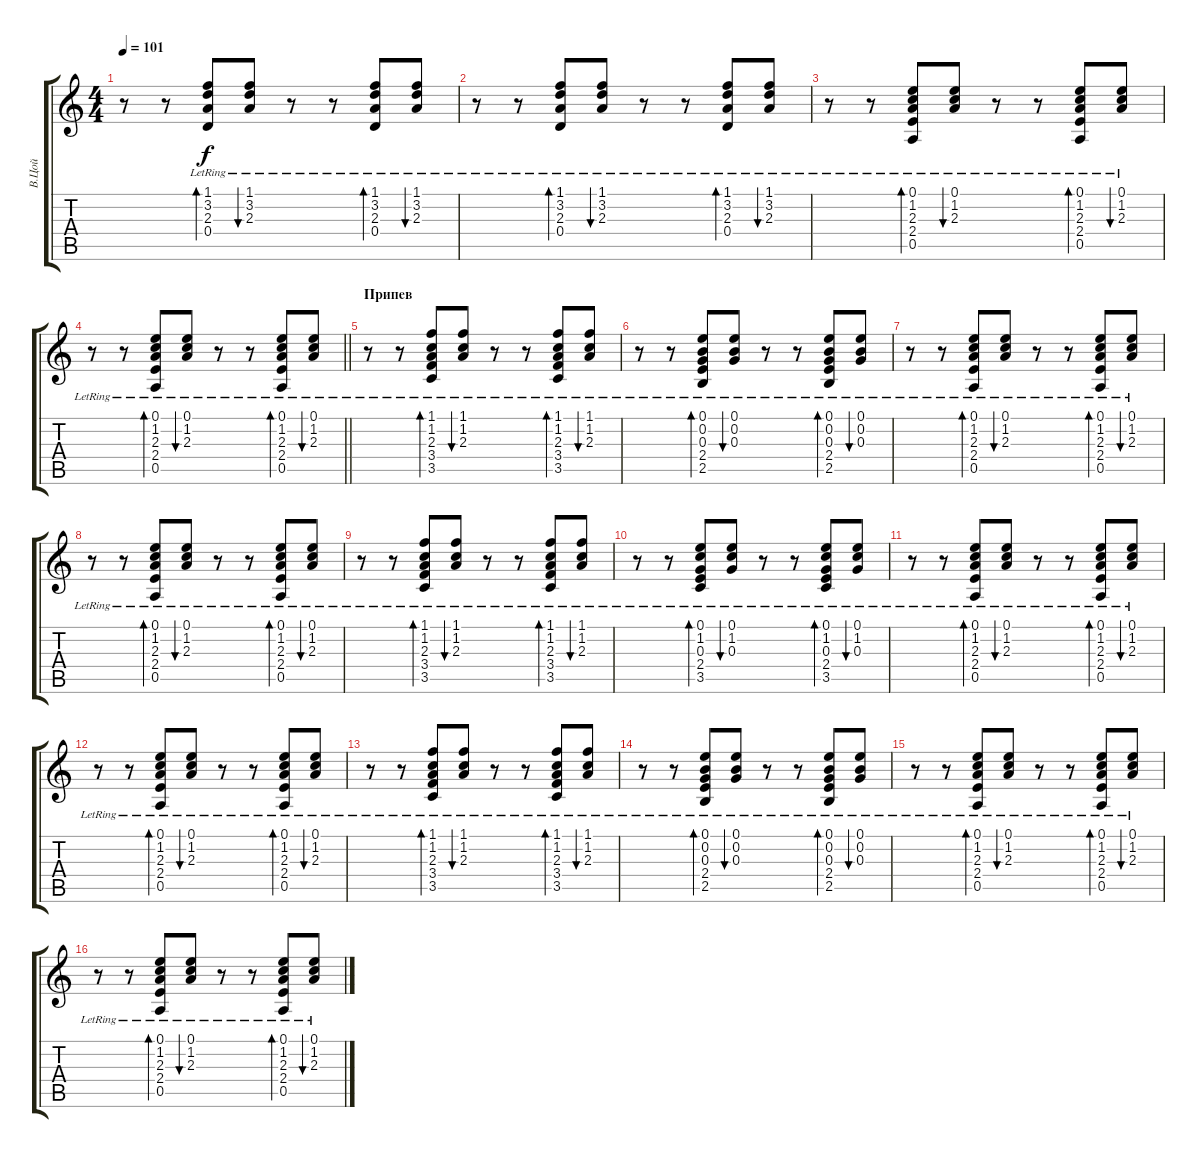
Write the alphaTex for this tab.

\track ("В.Цой" "В.Цой") {instrument acousticguitarsteel}
\staff {score tabs}
\tuning (E4 B3 G3 D3 A2 E2) {hide}
\ts (4 4)
\tempo 101
\clef g2
\ks c
r.8{dy f} r.8 (1.1{lr} 3.2{lr} 2.3{lr} 0.4{lr}).8{bd 60} (1.1{lr} 3.2{lr} 2.3{lr}).8{bu 60} r.8 r.8 (1.1{lr} 3.2{lr} 2.3{lr} 0.4{lr}).8{bd 60} (1.1{lr} 3.2{lr} 2.3{lr}).8{bu 60} |
r.8 r.8 (1.1{lr} 3.2{lr} 2.3{lr} 0.4{lr}).8{bd 60} (1.1{lr} 3.2{lr} 2.3{lr}).8{bu 60} r.8 r.8 (1.1{lr} 3.2{lr} 2.3{lr} 0.4{lr}).8{bd 60} (1.1{lr} 3.2{lr} 2.3{lr}).8{bu 60} |
r.8 r.8 (0.1{lr} 1.2{lr} 2.3{lr} 2.4{lr} 0.5{lr}).8{bd 60} (0.1{lr} 1.2{lr} 2.3{lr}).8{bu 60} r.8 r.8 (0.1{lr} 1.2{lr} 2.3{lr} 2.4{lr} 0.5{lr}).8{bd 60} (0.1{lr} 1.2{lr} 2.3{lr}).8{bu 60} |
\barLineRight lightlight
r.8 r.8 (0.1{lr} 1.2{lr} 2.3{lr} 2.4{lr} 0.5{lr}).8{bd 60} (0.1{lr} 1.2{lr} 2.3{lr}).8{bu 60} r.8 r.8 (0.1{lr} 1.2{lr} 2.3{lr} 2.4{lr} 0.5{lr}).8{bd 60} (0.1{lr} 1.2{lr} 2.3{lr}).8{bu 60} |
\section ("" "Припев")
r.8 r.8 (1.1{lr} 1.2{lr} 2.3{lr} 3.4{lr} 3.5{lr}).8{bd 60} (1.1{lr} 1.2{lr} 2.3{lr}).8{bu 60} r.8 r.8 (1.1{lr} 1.2{lr} 2.3{lr} 3.4{lr} 3.5{lr}).8{bd 60} (1.1{lr} 1.2{lr} 2.3{lr}).8{bu 60} |
r.8 r.8 (0.1{lr} 0.2{lr} 0.3{lr} 2.4{lr} 2.5{lr}).8{bd 60} (0.1{lr} 0.2{lr} 0.3{lr}).8{bu 60} r.8 r.8 (0.1{lr} 0.2{lr} 0.3{lr} 2.4{lr} 2.5{lr}).8{bd 60} (0.1{lr} 0.2{lr} 0.3{lr}).8{bu 60} |
r.8 r.8 (0.1{lr} 1.2{lr} 2.3{lr} 2.4{lr} 0.5{lr}).8{bd 60} (0.1{lr} 1.2{lr} 2.3{lr}).8{bu 60} r.8 r.8 (0.1{lr} 1.2{lr} 2.3{lr} 2.4{lr} 0.5{lr}).8{bd 60} (0.1{lr} 1.2{lr} 2.3{lr}).8{bu 60} |
r.8 r.8 (0.1{lr} 1.2{lr} 2.3{lr} 2.4{lr} 0.5{lr}).8{bd 60} (0.1{lr} 1.2{lr} 2.3{lr}).8{bu 60} r.8 r.8 (0.1{lr} 1.2{lr} 2.3{lr} 2.4{lr} 0.5{lr}).8{bd 60} (0.1{lr} 1.2{lr} 2.3{lr}).8{bu 60} |
r.8 r.8 (1.1{lr} 1.2{lr} 2.3{lr} 3.4{lr} 3.5{lr}).8{bd 60} (1.1{lr} 1.2{lr} 2.3{lr}).8{bu 60} r.8 r.8 (1.1{lr} 1.2{lr} 2.3{lr} 3.4{lr} 3.5{lr}).8{bd 60} (1.1{lr} 1.2{lr} 2.3{lr}).8{bu 60} |
r.8 r.8 (0.1{lr} 1.2{lr} 0.3{lr} 2.4{lr} 3.5{lr}).8{bd 60} (0.1{lr} 1.2{lr} 0.3{lr}).8{bu 60} r.8 r.8 (0.1{lr} 1.2{lr} 0.3{lr} 2.4{lr} 3.5{lr}).8{bd 60} (0.1{lr} 1.2{lr} 0.3{lr}).8{bu 60} |
r.8 r.8 (0.1{lr} 1.2{lr} 2.3{lr} 2.4{lr} 0.5{lr}).8{bd 60} (0.1{lr} 1.2{lr} 2.3{lr}).8{bu 60} r.8 r.8 (0.1{lr} 1.2{lr} 2.3{lr} 2.4{lr} 0.5{lr}).8{bd 60} (0.1{lr} 1.2{lr} 2.3{lr}).8{bu 60} |
r.8 r.8 (0.1{lr} 1.2{lr} 2.3{lr} 2.4{lr} 0.5{lr}).8{bd 60} (0.1{lr} 1.2{lr} 2.3{lr}).8{bu 60} r.8 r.8 (0.1{lr} 1.2{lr} 2.3{lr} 2.4{lr} 0.5{lr}).8{bd 60} (0.1{lr} 1.2{lr} 2.3{lr}).8{bu 60} |
r.8 r.8 (1.1{lr} 1.2{lr} 2.3{lr} 3.4{lr} 3.5{lr}).8{bd 60} (1.1{lr} 1.2{lr} 2.3{lr}).8{bu 60} r.8 r.8 (1.1{lr} 1.2{lr} 2.3{lr} 3.4{lr} 3.5{lr}).8{bd 60} (1.1{lr} 1.2{lr} 2.3{lr}).8{bu 60} |
r.8 r.8 (0.1{lr} 0.2{lr} 0.3{lr} 2.4{lr} 2.5{lr}).8{bd 60} (0.1{lr} 0.2{lr} 0.3{lr}).8{bu 60} r.8 r.8 (0.1{lr} 0.2{lr} 0.3{lr} 2.4{lr} 2.5{lr}).8{bd 60} (0.1{lr} 0.2{lr} 0.3{lr}).8{bu 60} |
r.8 r.8 (0.1{lr} 1.2{lr} 2.3{lr} 2.4{lr} 0.5{lr}).8{bd 60} (0.1{lr} 1.2{lr} 2.3{lr}).8{bu 60} r.8 r.8 (0.1{lr} 1.2{lr} 2.3{lr} 2.4{lr} 0.5{lr}).8{bd 60} (0.1{lr} 1.2{lr} 2.3{lr}).8{bu 60} |
r.8 r.8 (0.1{lr} 1.2{lr} 2.3{lr} 2.4{lr} 0.5{lr}).8{bd 60} (0.1{lr} 1.2{lr} 2.3{lr}).8{bu 60} r.8 r.8 (0.1{lr} 1.2{lr} 2.3{lr} 2.4{lr} 0.5{lr}).8{bd 60} (0.1{lr} 1.2{lr} 2.3{lr}).8{bu 60}
